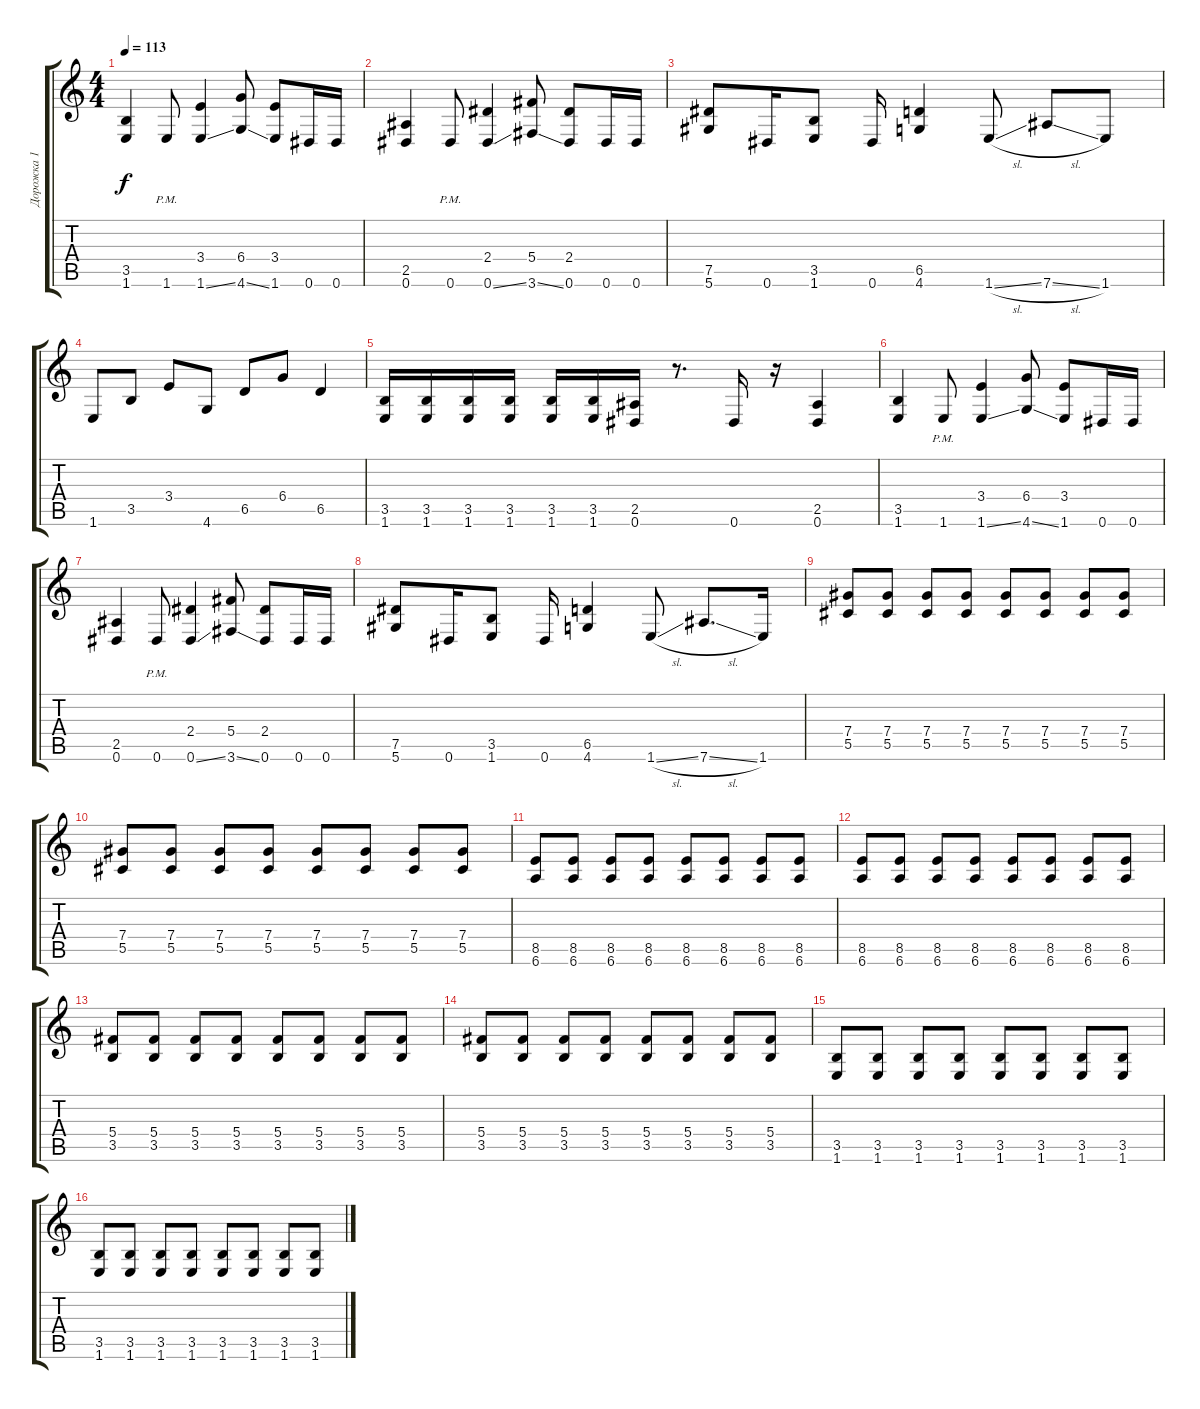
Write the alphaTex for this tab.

\track ("Дорожка 1" "Дорожка 1") {instrument distortionguitar}
\staff {score tabs}
\tuning (Eb4 Bb3 Gb3 Db3 Ab2 Eb2) {hide}
\ts (4 4)
\tempo 113
\clef g2
\ks c
(3.5 1.6).4{dy f} 1.6{pm}.8 (3.4 1.6{ss}).4 (6.4 4.6{ss}).8 (3.4 1.6).8 0.6.16 0.6.16 |
(2.5 0.6).4 0.6{pm}.8 (2.4 0.6{ss}).4 (5.4 3.6{ss}).8 (2.4 0.6).8 0.6.16 0.6.16 |
(7.5 5.6).8 0.6.16 (3.5 1.6).8 0.6.16 (6.5 4.6).4 1.6{sl}.8 7.6{sl}.8 1.6.8 |
1.6.8 3.5.8 3.4.8 4.6.8 6.5.8 6.4.8 6.5.4 |
(3.5 1.6).16 (3.5 1.6).16 (3.5 1.6).16 (3.5 1.6).16 (3.5 1.6).16 (3.5 1.6).16 (2.5 0.6).16 r.8{d} 0.6.16 r.16 (2.5 0.6).4 |
(3.5 1.6).4 1.6{pm}.8 (3.4 1.6{ss}).4 (6.4 4.6{ss}).8 (3.4 1.6).8 0.6.16 0.6.16 |
(2.5 0.6).4 0.6{pm}.8 (2.4 0.6{ss}).4 (5.4 3.6{ss}).8 (2.4 0.6).8 0.6.16 0.6.16 |
(7.5 5.6).8 0.6.16 (3.5 1.6).8 0.6.16 (6.5 4.6).4 1.6{sl}.8 7.6{sl}.8{d} 1.6.16 |
(7.4 5.5).8 (7.4 5.5).8 (7.4 5.5).8 (7.4 5.5).8 (7.4 5.5).8 (7.4 5.5).8 (7.4 5.5).8 (7.4 5.5).8 |
(7.4 5.5).8 (7.4 5.5).8 (7.4 5.5).8 (7.4 5.5).8 (7.4 5.5).8 (7.4 5.5).8 (7.4 5.5).8 (7.4 5.5).8 |
(8.5 6.6).8 (8.5 6.6).8 (8.5 6.6).8 (8.5 6.6).8 (8.5 6.6).8 (8.5 6.6).8 (8.5 6.6).8 (8.5 6.6).8 |
(8.5 6.6).8 (8.5 6.6).8 (8.5 6.6).8 (8.5 6.6).8 (8.5 6.6).8 (8.5 6.6).8 (8.5 6.6).8 (8.5 6.6).8 |
(5.4 3.5).8 (5.4 3.5).8 (5.4 3.5).8 (5.4 3.5).8 (5.4 3.5).8 (5.4 3.5).8 (5.4 3.5).8 (5.4 3.5).8 |
(5.4 3.5).8 (5.4 3.5).8 (5.4 3.5).8 (5.4 3.5).8 (5.4 3.5).8 (5.4 3.5).8 (5.4 3.5).8 (5.4 3.5).8 |
(3.5 1.6).8 (3.5 1.6).8 (3.5 1.6).8 (3.5 1.6).8 (3.5 1.6).8 (3.5 1.6).8 (3.5 1.6).8 (3.5 1.6).8 |
(3.5 1.6).8 (3.5 1.6).8 (3.5 1.6).8 (3.5 1.6).8 (3.5 1.6).8 (3.5 1.6).8 (3.5 1.6).8 (3.5 1.6).8
